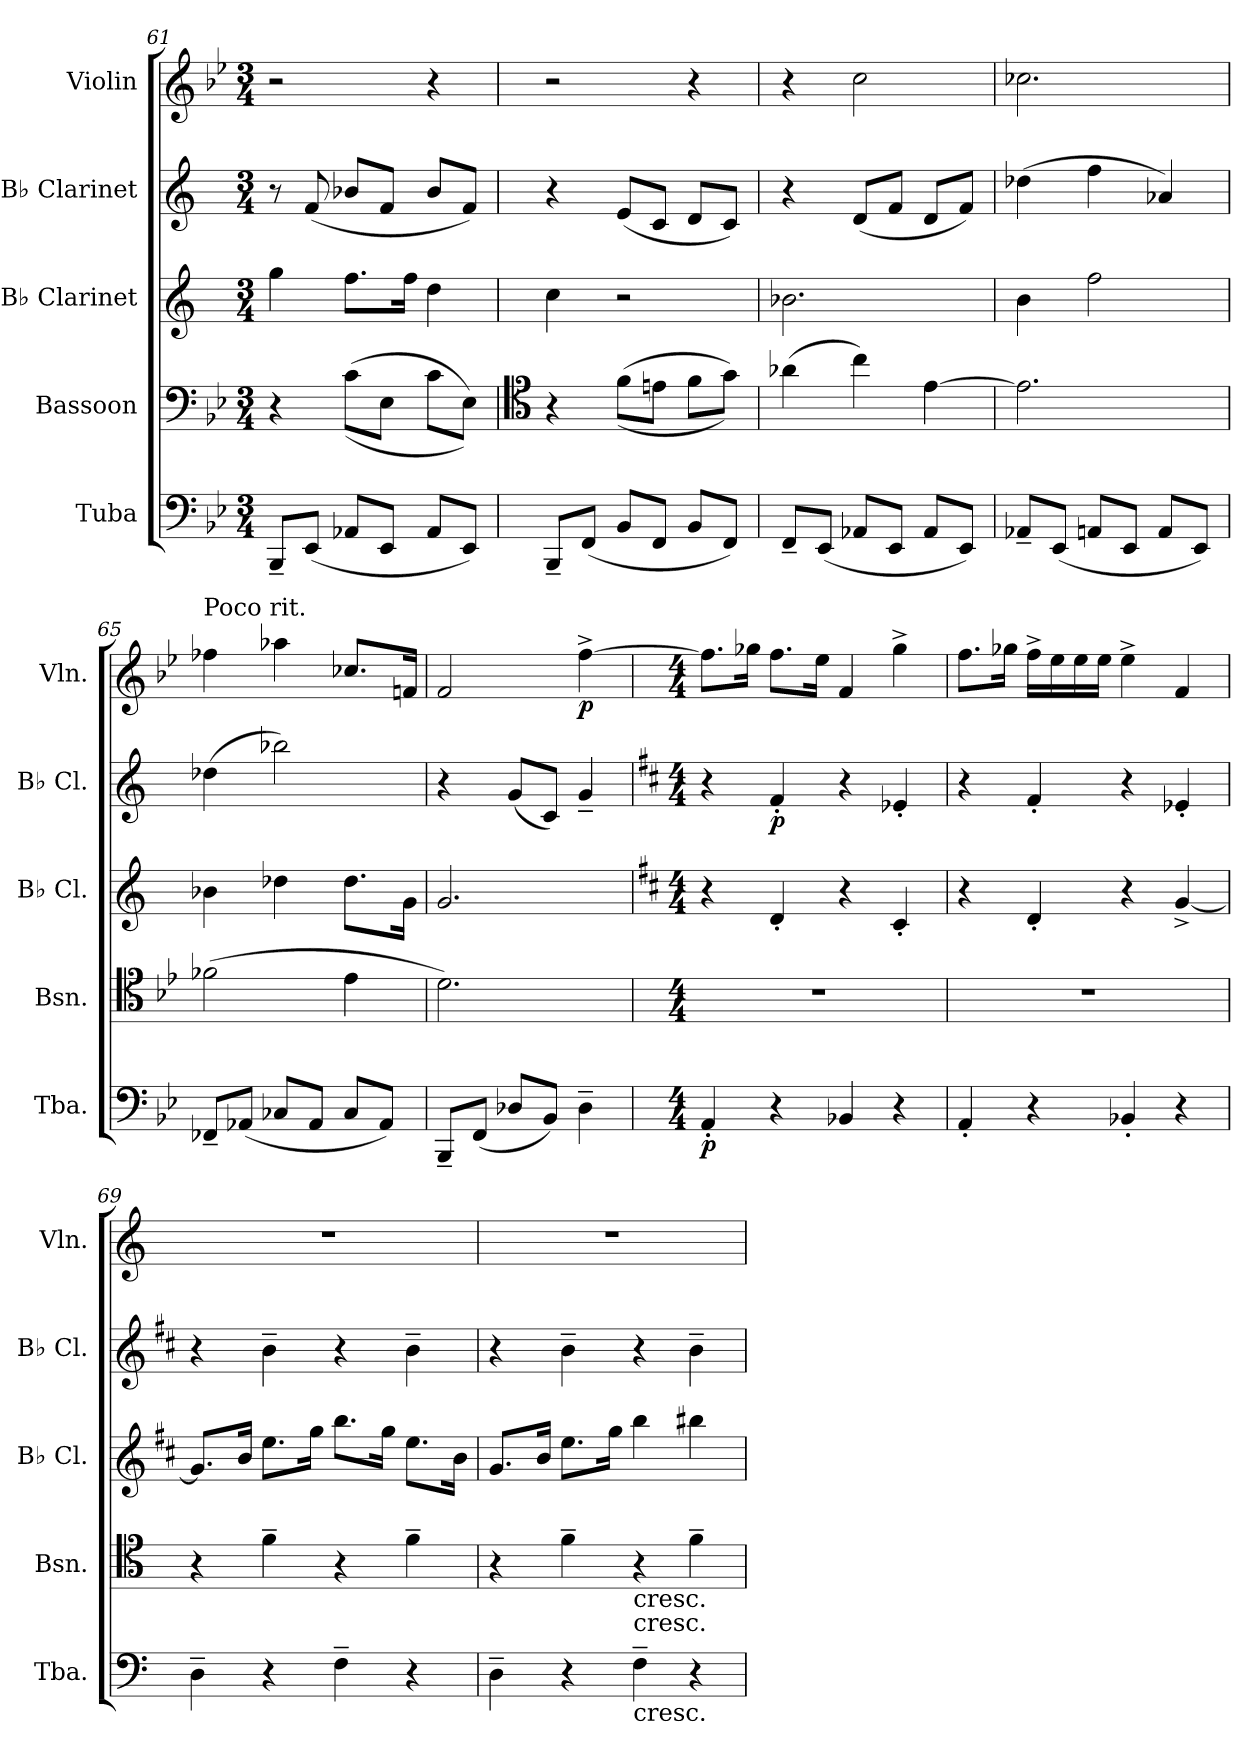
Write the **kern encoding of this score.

**kern	**dynam	**kern	**kern	**kern	**dynam	**kern	**dynam
*part5	*part5	*part4	*part3	*part2	*part2	*part1	*part1
*staff5	*staff5	*staff4	*staff3	*staff2	*staff2	*staff1	*staff1
*I"Tuba	*	*I"Bassoon	*I"B♭ Clarinet	*I"B♭ Clarinet	*	*I"Violin	*
*I'Tba.	*	*I'Bsn.	*I'B♭ Cl.	*I'B♭ Cl.	*	*I'Vln.	*
!!LO:LB:g=z
*clefF4	*	*clefF4	*clefG2	*clefG2	*	*clefG2	*
*	*	*	*ITrd1c2	*ITrd1c2	*	*	*
*k[b-e-]	*	*k[b-e-]	*k[b-e-]	*k[b-e-]	*	*k[b-e-]	*
*M3/4	*	*M3/4	*M3/4	*M3/4	*	*M3/4	*
=61	=61	=61	=61	=61	=61	=61	=61
8BBB-~/L	.	4r	4ff\	8r	.	2r	.
(8EE-/J	.	.	.	(8e-/	.	.	.
8AA-X/L	.	((8c\L	8.ee-\L	8a-X/L	.	.	.
8EE-/J	.	8E-\J	.	8e-/J	.	.	.
.	.	.	16ee-\Jk	.	.	.	.
8AA-/L	.	8c\L	4cc\	8a-/L	.	4r	.
8EE-/J)	.	8E-\J))	.	8e-/J)	.	.	.
=62	=62	=62	=62	=62	=62	=62	=62
*	*	*clefC4	*	*	*	*	*
8BBB-~/L	.	4r	4b-\	4r	.	2r	.
(8FF/J	.	.	.	.	.	.	.
8BB-/L	.	((8f\L	2r	(8d/L	.	.	.
8FF/J	.	8en\J	.	8B-/J	.	.	.
8BB-/L	.	8f\L	.	8c/L	.	4r	.
8FF/J)	.	8g\J))	.	8B-/J)	.	.	.
=63	=63	=63	=63	=63	=63	=63	=63
8FF~/L	.	(4a-X\	2.a-X\	4r	.	4r	.
(8EE-/J	.	.	.	.	.	.	.
8AA-X/L	.	4cc\)	.	(8c/L	.	2cc\	.
8EE-/J	.	.	.	8e-/J	.	.	.
8AA-/L	.	[4e-\	.	8c/L	.	.	.
8EE-/J)	.	.	.	8e-/J)	.	.	.
=64	=64	=64	=64	=64	=64	=64	=64
8AA-X~/L	.	2.e-\]	4a\	(4cc-X\	.	2.cc-X\	.
(8EE-/J	.	.	.	.	.	.	.
8AAn/L	.	.	2ee-\	4ee-\	.	.	.
8EE-/J	.	.	.	.	.	.	.
8AA/L	.	.	.	4g-X/)	.	.	.
8EE-/J)	.	.	.	.	.	.	.
=65	=65	=65	=65	=65	=65	=65	=65
!	!	!	!	!	!	!LO:TX:a:t=Poco rit.	!
8FF-X~/L	.	(2f-X\	4a-X\	(4cc-X\	.	4ff-X\	.
(8AA-X/J	.	.	.	.	.	.	.
8C-X/L	.	.	4cc-X\	2aa-X\)	.	4aa-X\	.
8AA-/J	.	.	.	.	.	.	.
8C-/L	.	4e-\	8.cc-\L	.	.	8.cc-X/L	.
8AA-/J)	.	.	.	.	.	.	.
.	.	.	16f\Jk	.	.	16fn/Jk	.
!!LO:PB:g=z
=66	=66	=66	=66	=66	=66	=66	=66
8BBB-~/L	.	2.d\)	2.f/	4r	.	2f/	.
(8FF/J	.	.	.	.	.	.	.
8D-X/L	.	.	.	(8f/L	.	.	.
8BB-/J)	.	.	.	8B-/J)	.	.	.
!	!	!	!	!	!	!	!LO:DY:b
4D-~\	.	.	.	4f~/	.	[4ff^\	p
=67	=67	=67	=67	=67	=67	=67	=67
*k[]	*	*k[]	*k[]	*k[]	*	*k[]	*
*M4/4	*	*M4/4	*M4/4	*M4/4	*	*M4/4	*
!	!LO:DY:b	!	!	!	!	!	!
4AA'/	p	1r	4r	4r	.	8.ff\L]	.
.	.	.	.	.	.	16gg-X\Jk	.
!	!	!	!	!	!LO:DY:b	!	!
4r	.	.	4c'/	4e'/	p	8.ff\L	.
.	.	.	.	.	.	16ee\Jk	.
4BB-X/	.	.	4r	4r	.	4f/	.
4r	.	.	4B'/	4d-X'/	.	4gg-^\	.
=68	=68	=68	=68	=68	=68	=68	=68
4AA'/	.	1r	4r	4r	.	8.ff\L	.
.	.	.	.	.	.	16gg-X\Jk	.
4r	.	.	4c'/	4e'/	.	16ff^\LL	.
.	.	.	.	.	.	16ee\	.
.	.	.	.	.	.	16ee\	.
.	.	.	.	.	.	16ee\JJ	.
4BB-X'/	.	.	4r	4r	.	4ee^\	.
4r	.	.	[4f^/	4d-X'/	.	4f/	.
=69	=69	=69	=69	=69	=69	=69	=69
4D~\	.	4r	8.f/L]	4r	.	1r	.
.	.	.	16a/Jk	.	.	.	.
4r	.	4f~\	8.dd\L	4a~\	.	.	.
.	.	.	16ff\Jk	.	.	.	.
4F~\	.	4r	8.aa\L	4r	.	.	.
.	.	.	16ff\Jk	.	.	.	.
4r	.	4f~\	8.dd\L	4a~\	.	.	.
.	.	.	16a\Jk	.	.	.	.
!!LO:LB:g=z
=70	=70	=70	=70	=70	=70	=70	=70
4D~\	.	4r	8.f/L	4r	.	1r	.
.	.	.	16a/Jk	.	.	.	.
4r	.	4f~\	8.dd\L	4a~\	.	.	.
.	.	.	16ff\Jk	.	.	.	.
!	!	!LO:TX:b:t=cresc.	!	!	!	!	!
!	!	!LO:TX:b:t=cresc.	!	!	!	!	!
!LO:TX:b:t=cresc.	!	!	!	!	!	!	!
4F~\	.	4r	4aa\	4r	.	.	.
4r	.	4f~\	4aa#X\	4a~\	.	.	.
=	=	=	=	=	=	=	=
*-	*-	*-	*-	*-	*-	*-	*-
